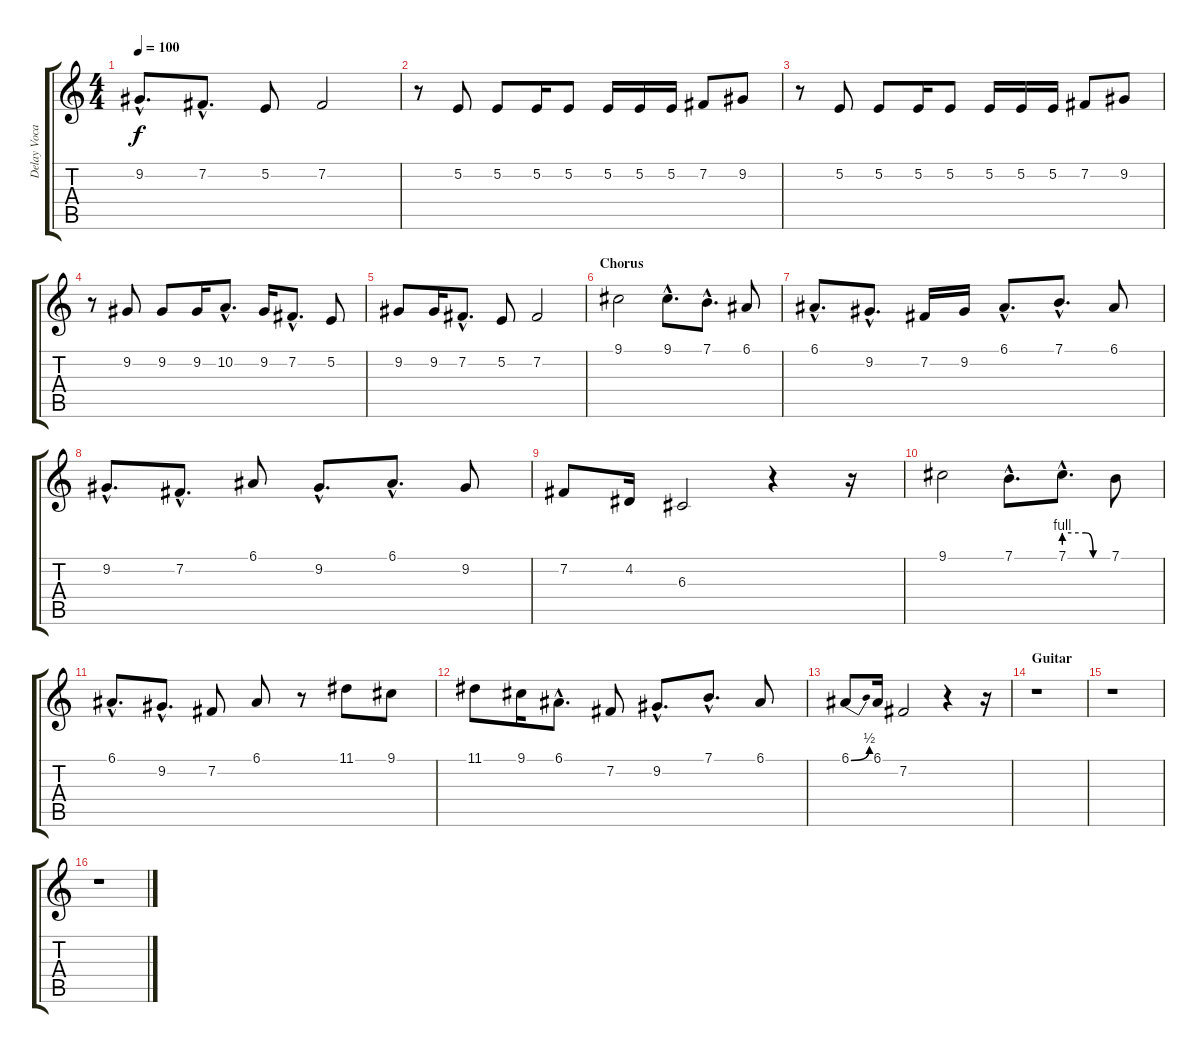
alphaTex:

\track ("Delay Vocals" "Delay Voca") {instrument pad8sweep}
\staff {score tabs}
\tuning (E4 B3 G3 D3 A2 E2) {hide}
\ts (4 4)
\tempo 100
\clef g2
\ks c
9.2{hac}.8{d dy f} 7.2{hac}.8{d} 5.2.8 7.2.2 |
\section ("" "")
r.8 5.2.8 5.2.8 5.2.16 5.2.8 5.2.16 5.2.16 5.2.16 7.2.8 9.2.8 |
r.8 5.2.8 5.2.8 5.2.16 5.2.8 5.2.16 5.2.16 5.2.16 7.2.8 9.2.8 |
r.8 9.2.8 9.2.8 9.2.16 10.2{hac}.8{d} 9.2.16 7.2{hac}.8{d} 5.2.8 |
9.2.8 9.2.16 7.2{hac}.8{d} 5.2.8 7.2.2 |
\section ("" "Chorus")
9.1.2 9.1{hac}.8{d} 7.1{hac}.8{d} 6.1.8 |
6.1{hac}.8{d} 9.2{hac}.8{d} 7.2.16 9.2.16 6.1{hac}.8{d} 7.1{hac}.8{d} 6.1.8 |
9.2{hac}.8{d} 7.2{hac}.8{d} 6.1.8 9.2{hac}.8{d} 6.1{hac}.8{d} 9.2.8 |
7.2.8 4.2.16 6.3.2 r.4 r.16 |
9.1.2 7.1{hac}.8{d} 7.1{be (custom 0 4 20 4 30 4 40 0 60 0) hac}.8{d} 7.1.8 |
6.1{hac}.8{d} 9.2{hac}.8{d} 7.2.8 6.1.8 r.8 11.1.8 9.1.8 |
11.1.8 9.1.16 6.1{hac}.8{d} 7.2.8 9.2{hac}.8{d} 7.1{hac}.8{d} 6.1.8 |
6.1{be (bend 0 0 60 2)}.8 6.1.16 7.2.2 r.4 r.16 |
\section ("" "Guitar")
r.1 |
r.1 |
r.1
